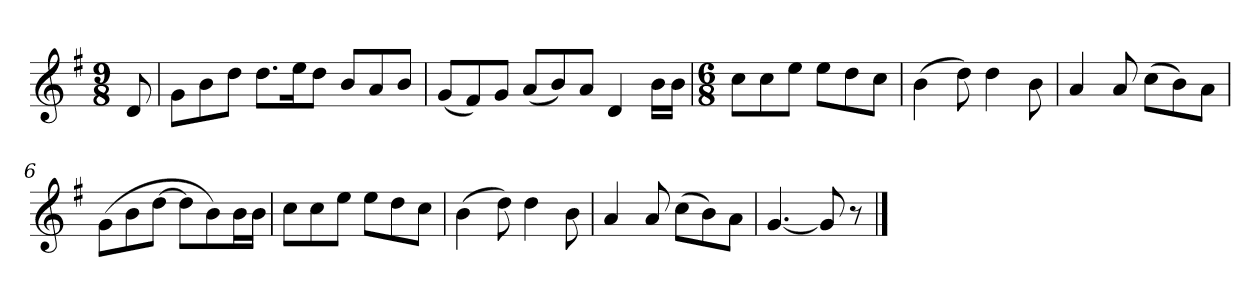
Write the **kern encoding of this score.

**kern
*part1
*staff1
*k[f#]
*M9/8
*MM120
=
8d
=1
8gL
8b
8ddJ
8.ddL
16eeK
8ddJ
8bL
8a
8bJ
=2
(8gL
8f#)
8gJ
(8aL
8b)
8aJ
4d
16bLL
16bJJ
=3
*M6/8
8ccL
8cc
8eeJ
8eeL
8dd
8ccJ
=4
(4b
8dd)
4dd
8b
=5
4a
8a
(8ccL
8b)
8aJ
=6
(8gL
8b
[8ddJ
8ddL]
8b)
16bL
16bJJ
=7
8ccL
8cc
8eeJ
8eeL
8dd
8ccJ
=8
(4b
8dd)
4dd
8b
=9
4a
8a
(8ccL
8b)
8aJ
=10
[4.g
8g]
8r
==
*-
